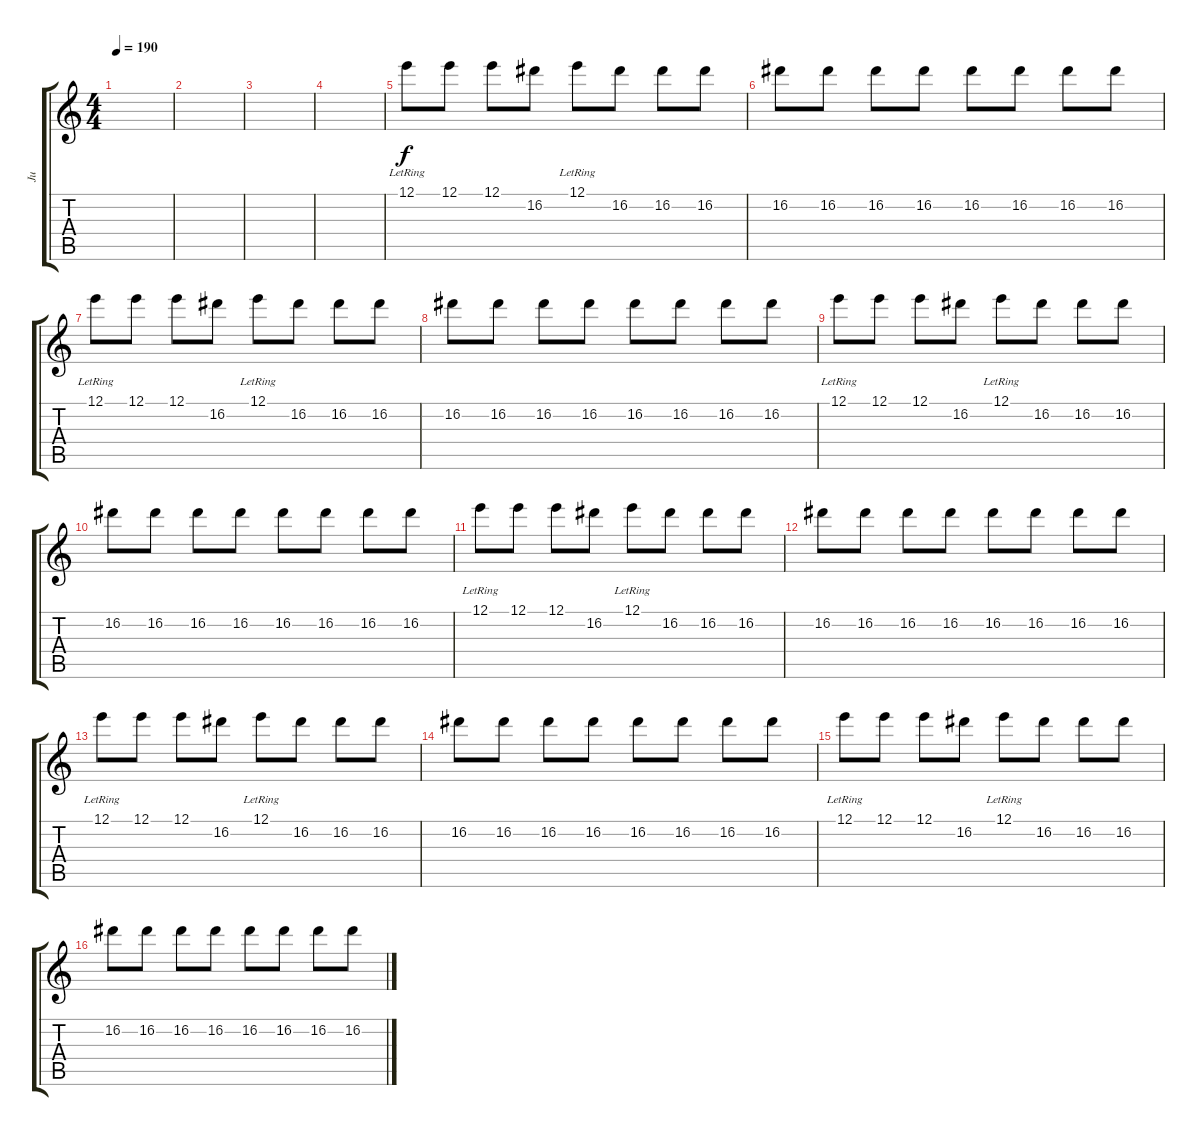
\track ("Ju" "Ju") {instrument distortionguitar}
\staff {score tabs}
\tuning (E4 B3 G3 D3 A2 D2) {hide}
\ts (4 4)
\tempo 190
\clef g2
\ks c
|
|
|
|
12.1{lr}.8 12.1.8 12.1.8 16.2.8 12.1{lr}.8 16.2.8 16.2.8 16.2.8 |
16.2.8 16.2.8 16.2.8 16.2.8 16.2.8 16.2.8 16.2.8 16.2.8 |
12.1{lr}.8 12.1.8 12.1.8 16.2.8 12.1{lr}.8 16.2.8 16.2.8 16.2.8 |
16.2.8 16.2.8 16.2.8 16.2.8 16.2.8 16.2.8 16.2.8 16.2.8 |
12.1{lr}.8 12.1.8 12.1.8 16.2.8 12.1{lr}.8 16.2.8 16.2.8 16.2.8 |
16.2.8 16.2.8 16.2.8 16.2.8 16.2.8 16.2.8 16.2.8 16.2.8 |
12.1{lr}.8 12.1.8 12.1.8 16.2.8 12.1{lr}.8 16.2.8 16.2.8 16.2.8 |
16.2.8 16.2.8 16.2.8 16.2.8 16.2.8 16.2.8 16.2.8 16.2.8 |
12.1{lr}.8 12.1.8 12.1.8 16.2.8 12.1{lr}.8 16.2.8 16.2.8 16.2.8 |
16.2.8 16.2.8 16.2.8 16.2.8 16.2.8 16.2.8 16.2.8 16.2.8 |
12.1{lr}.8 12.1.8 12.1.8 16.2.8 12.1{lr}.8 16.2.8 16.2.8 16.2.8 |
16.2.8 16.2.8 16.2.8 16.2.8 16.2.8 16.2.8 16.2.8 16.2.8
